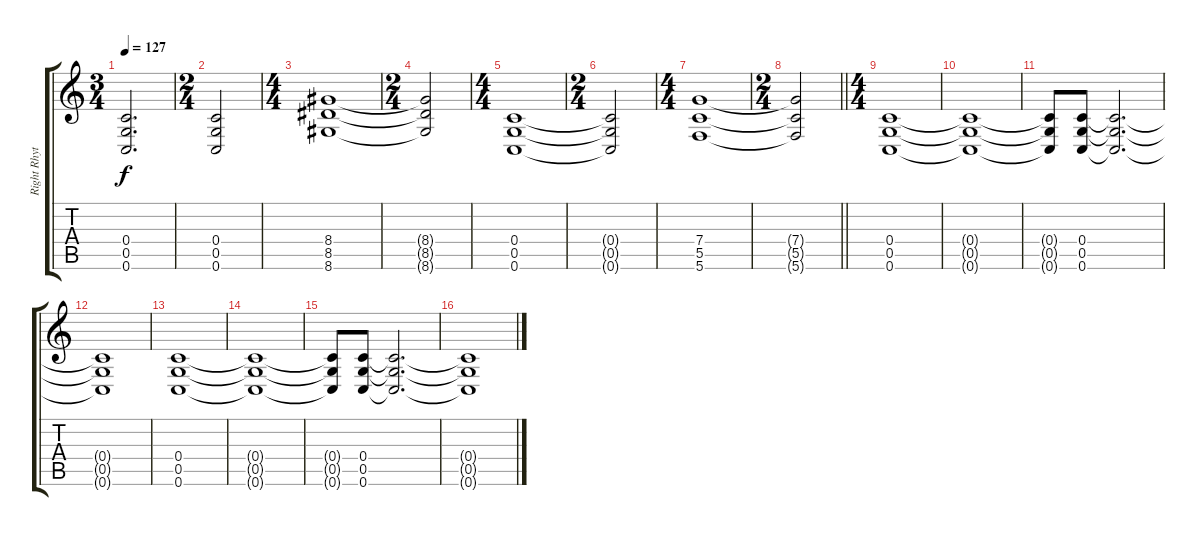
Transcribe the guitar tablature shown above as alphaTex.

\track ("Right Rhythm" "Right Rhyt") {instrument distortionguitar}
\staff {score tabs}
\tuning (D4 A3 F3 C3 G2 C2) {hide}
\ts (3 4)
\tempo 127
\clef g2
\ks c
(0.4{t} 0.5{t} 0.6{t}).2{d dy f} |
\ts (2 4)
(0.4 0.5 0.6).2 |
\ts (4 4)
(8.4 8.5 8.6).1 |
\ts (2 4)
(8.4{t} 8.5{t} 8.6{t}).2 |
\ts (4 4)
(0.4 0.5 0.6).1 |
\ts (2 4)
(0.4{t} 0.5{t} 0.6{t}).2 |
\ts (4 4)
(7.4 5.5 5.6).1 |
\ts (2 4)
\barLineRight lightlight
(7.4{t} 5.5{t} 5.6{t}).2 |
\ts (4 4)
\section ("" "")
(0.4 0.5 0.6).1 |
(0.4{t} 0.5{t} 0.6{t}).1 |
(0.4{t} 0.5{t} 0.6{t}).8 (0.4 0.5 0.6).8 (0.4{t} 0.5{t} 0.6{t}).2{d} |
(0.4{t} 0.5{t} 0.6{t}).1 |
(0.4 0.5 0.6).1 |
(0.4{t} 0.5{t} 0.6{t}).1 |
(0.4{t} 0.5{t} 0.6{t}).8 (0.4 0.5 0.6).8 (0.4{t} 0.5{t} 0.6{t}).2{d} |
(0.4{t} 0.5{t} 0.6{t}).1
